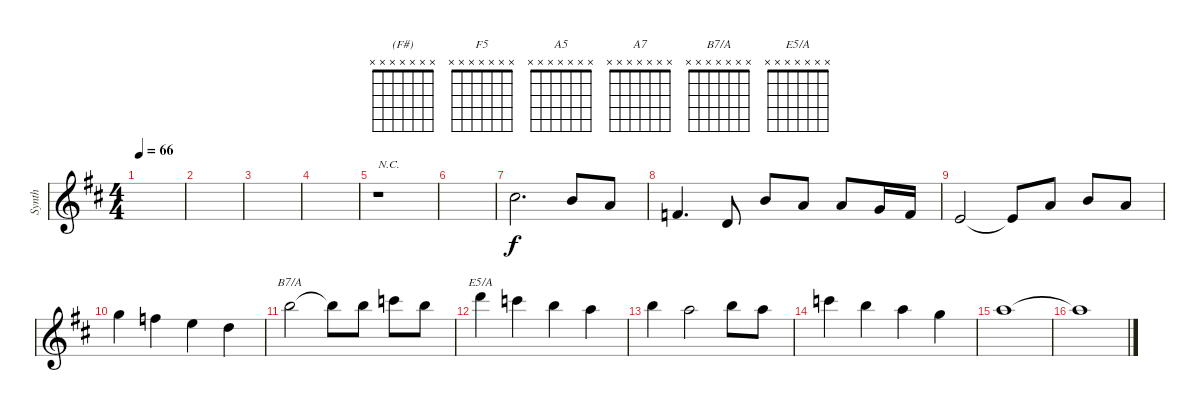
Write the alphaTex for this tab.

\track ("Synth" "Synth") {instrument pad4choir}
\staff {score}
\tuning (E5 B4 G4 D4 A3 E3 B2) {hide}
\chord ("(F#)" x x x x x x x)
\chord ("F5" x x x x x x x)
\chord ("A5" x x x x x x x)
\chord ("A7" x x x x x x x)
\chord ("B7/A" x x x x x x x)
\chord ("E5/A" x x x x x x x)
\ts (4 4)
\tempo 66
\clef g2
\ks d
|
|
|
|
r.1{txt "N.C."} |
|
2.2.2{d volume 15} 0.2.8 2.3.8 |
3.4.4{d} 0.4.8 0.2.8 2.3.8 2.3.8 0.3.16 3.4.16 |
2.4.2 2.4{t}.8 2.3.8 0.2.8 2.3.8 |
3.1.4 1.1.4 0.1.4 3.2.4 |
7.1.2{ch "B7/A"} 7.1{t}.8 7.1.8 8.1.8 7.1.8 |
10.1.4{ch "E5/A"} 8.1.4 7.1.4 5.1.4 |
7.1.4 5.1.2 7.1.8 5.1.8 |
8.1.4 7.1.4 5.1.4 3.1.4 |
5.1.1 |
5.1{t}.1
